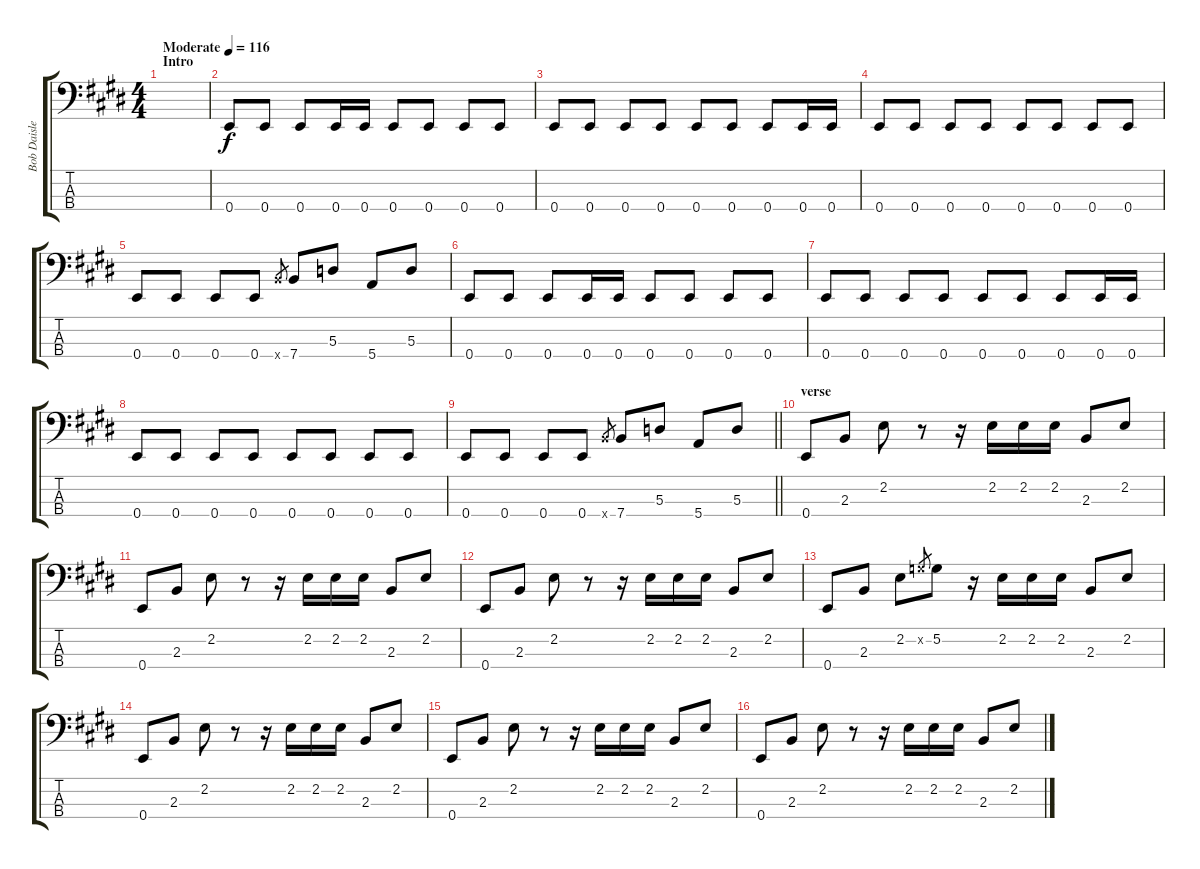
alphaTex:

\track ("Bob Daisley" "Bob Daisle") {instrument electricbassfinger}
\staff {score tabs}
\tuning (G2 D2 A1 E1) {hide}
\ts (4 4)
\section ("" "Intro")
\tempo (116 "Moderate")
\clef f4
\ks e
|
0.4.8 0.4.8 0.4.8 0.4.16 0.4.16 0.4.8 0.4.8 0.4.8 0.4.8 |
0.4.8 0.4.8 0.4.8 0.4.8 0.4.8 0.4.8 0.4.8 0.4.16 0.4.16 |
0.4.8 0.4.8 0.4.8 0.4.8 0.4.8 0.4.8 0.4.8 0.4.8 |
0.4.8 0.4.8 0.4.8 0.4.8 7.4{x}.8{gr} 7.4.8 5.3.8 5.4.8 5.3.8 |
0.4.8 0.4.8 0.4.8 0.4.16 0.4.16 0.4.8 0.4.8 0.4.8 0.4.8 |
0.4.8 0.4.8 0.4.8 0.4.8 0.4.8 0.4.8 0.4.8 0.4.16 0.4.16 |
0.4.8 0.4.8 0.4.8 0.4.8 0.4.8 0.4.8 0.4.8 0.4.8 |
\barLineRight lightlight
0.4.8 0.4.8 0.4.8 0.4.8 7.4{x}.8{gr} 7.4.8 5.3.8 5.4.8 5.3.8 |
\section ("" "verse")
0.4.8 2.3.8 2.2.8 r.8 r.16 2.2.16 2.2.16 2.2.16 2.3.8 2.2.8 |
0.4.8 2.3.8 2.2.8 r.8 r.16 2.2.16 2.2.16 2.2.16 2.3.8 2.2.8 |
0.4.8 2.3.8 2.2.8 r.8 r.16 2.2.16 2.2.16 2.2.16 2.3.8 2.2.8 |
0.4.8 2.3.8 2.2.8 5.2{x}.8{gr} 5.2.8 r.16 2.2.16 2.2.16 2.2.16 2.3.8 2.2.8 |
0.4.8 2.3.8 2.2.8 r.8 r.16 2.2.16 2.2.16 2.2.16 2.3.8 2.2.8 |
0.4.8 2.3.8 2.2.8 r.8 r.16 2.2.16 2.2.16 2.2.16 2.3.8 2.2.8 |
0.4.8 2.3.8 2.2.8 r.8 r.16 2.2.16 2.2.16 2.2.16 2.3.8 2.2.8
